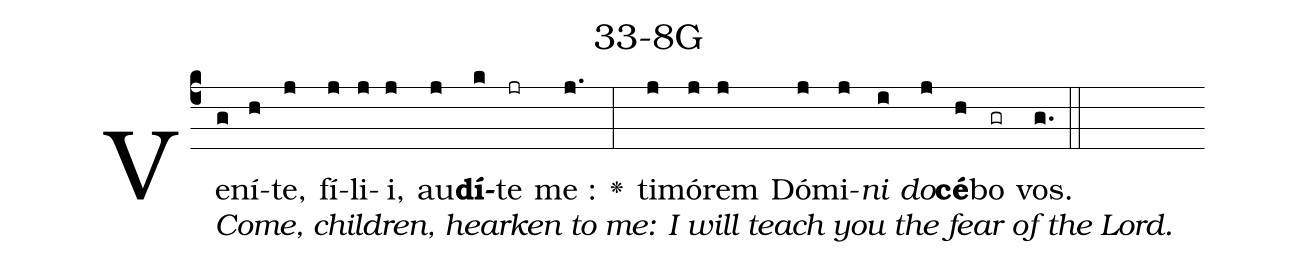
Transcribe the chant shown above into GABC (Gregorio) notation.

name: 33-8G;
%%
(c4)Ve[Come, children, hearken to me: I will teach you the fear of the Lord.](g)ní(h)te,(j) fí(j)li(j)i,(j) au(j)<b>dí</b>(k)te(jr) me :(j.) <v>\greheightstar</v>(:) ti(j)mó(j)rem(j) Dó(j)mi(j)<i>ni</i>(i) <i>do</i>(j)<b>cé</b>(h)bo(gr) vos.(g.) (::)


%E(j) u(j) o(i) u(j) a(h) e.(g.) (::)
